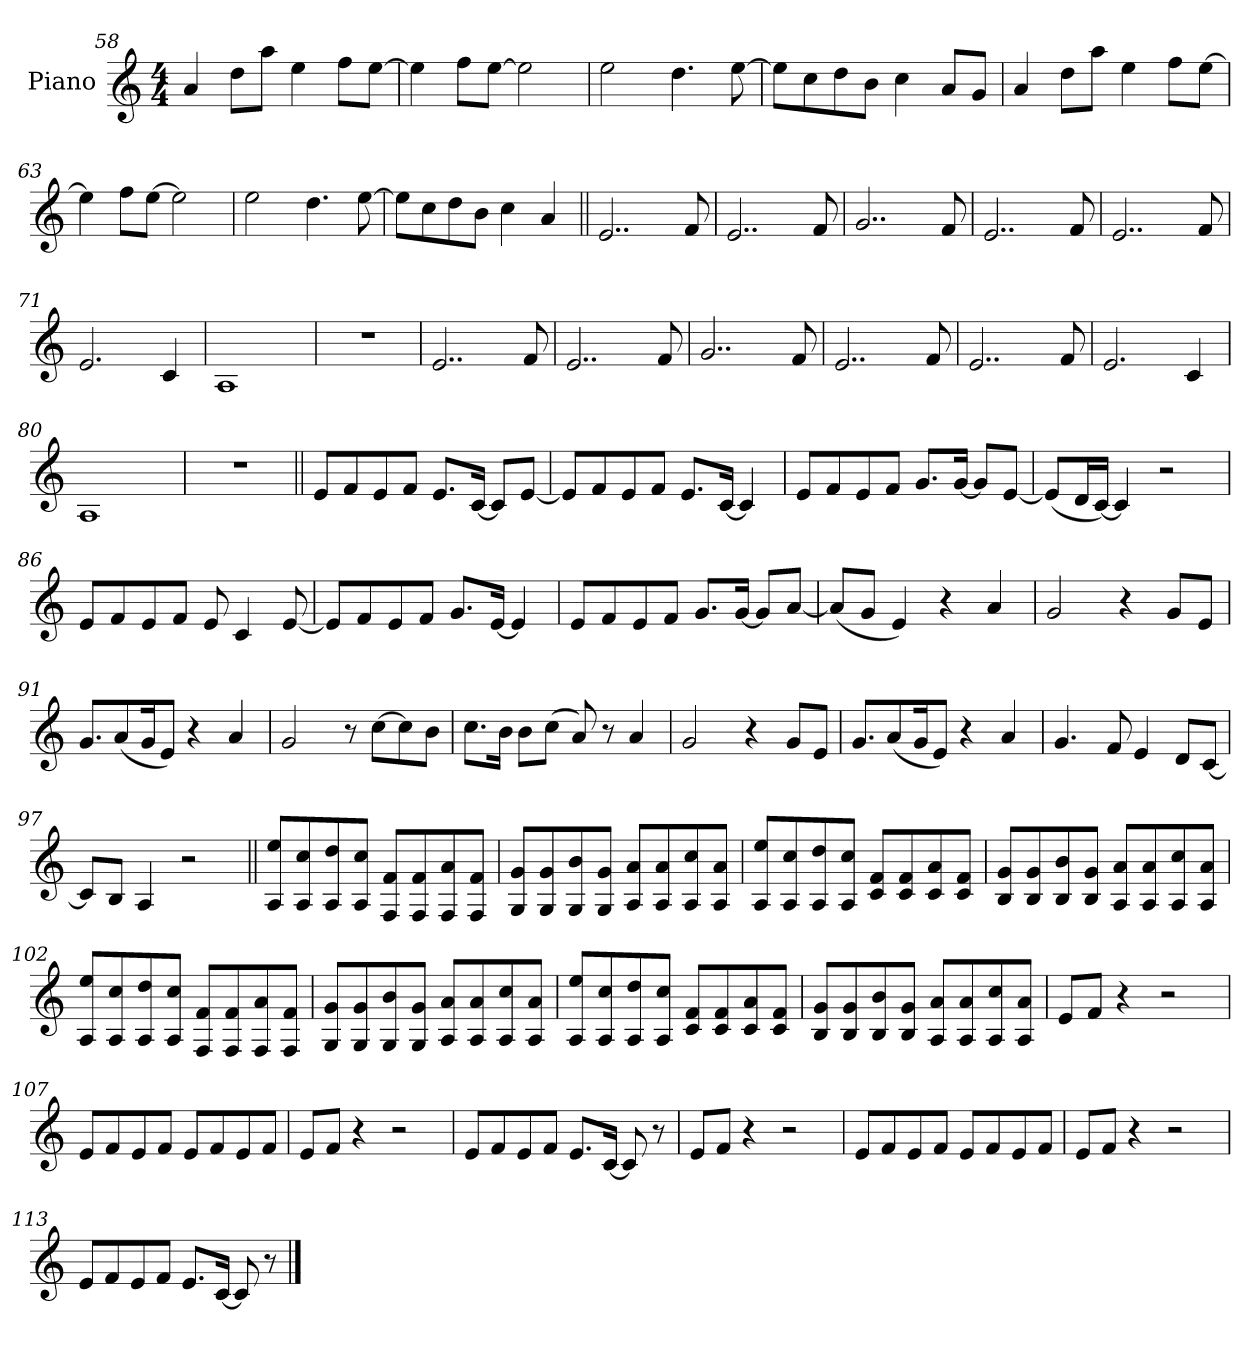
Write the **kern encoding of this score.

**kern
*part1
*staff1
*I"Piano
*I'Pno.
*clefG2
*k[]
*M4/4
=58
4a!
8dd!L
8aa!J
4ee!
8ff!L
[8ee!J
=59
4ee!]
8ff!L
[8ee!J
2ee!]
=60
2ee!
4.dd!
[8ee!
=61
8ee!L]
8cc!
8dd!
8b!J
4cc!
8a!L
8g!J
=62
4a!
8dd!L
8aa!J
4ee!
8ff!L
[8ee!J
=63
4ee!]
8ff!L
[8ee!J
2ee!]
=64
2ee!
4.dd!
[8ee!
=65
8ee!L]
8cc!
8dd!
8b!J
4cc!
4a!
=66||
2..e!
8f!
=67
2..e!
8f!
=68
2..g!
8f!
=69
2..e!
8f!
=70
2..e!
8f!
=71
2.e!
4c!
=72
1A!
=73
1r
=74
2..e!
8f!
=75
2..e!
8f!
=76
2..g!
8f!
=77
2..e!
8f!
=78
2..e!
8f!
=79
2.e!
4c!
=80
1A!
=81
1r
=82||
8eL
8f
8e
8fJ
8.eL
[16cJk
8cL]
[8eJ
=83
8eL]
8f
8e
8fJ
8.eL
[16cJk
4c]
=84
8eL
8f
8e
8fJ
8.gL
[16gJk
8gL]
[8eJ
=85
(8eL]
16dL
[16cJJ)
4c]
2r
=86
8eL
8f
8e
8fJ
8e
4c
[8e
=87
8eL]
8f
8e
8fJ
8.gL
[16eJk
4e]
=88
8eL
8f
8e
8fJ
8.gL
[16gJk
8gL]
[8aJ
=89
(8aL]
8gJ
4e)
4r
4a
=90
2g
4r
8gL
8eJ
=91
8.gL
(8a
16gK
8eJ)
4r
4a
=92
2g
8r
[8ccL
8cc]
8bJ
=93
8.ccL
16bJk
8bL
(8ccJ
8a)
8r
4a
=94
2g
4r
8gL
8eJ
=95
8.gL
(8a
16gK
8eJ)
4r
4a
=96
4.g
8f
4e
8dL
[8cJ
=97
8cL]
8BJ
4A
2r
=98||
8A! 8ee!L
8A! 8cc!
8A! 8dd!
8A! 8cc!J
8F! 8f!L
8F! 8f!
8F! 8a!
8F! 8f!J
=99
8G! 8g!L
8G! 8g!
8G! 8b!
8G! 8g!J
8A! 8a!L
8A! 8a!
8A! 8cc!
8A! 8a!J
=100
8A! 8ee!L
8A! 8cc!
8A! 8dd!
8A! 8cc!J
8c! 8f!L
8c! 8f!
8c! 8a!
8c! 8f!J
=101
8B! 8g!L
8B! 8g!
8B! 8b!
8B! 8g!J
8A! 8a!L
8A! 8a!
8A! 8cc!
8A! 8a!J
=102
8A! 8ee!L
8A! 8cc!
8A! 8dd!
8A! 8cc!J
8F! 8f!L
8F! 8f!
8F! 8a!
8F! 8f!J
=103
8G! 8g!L
8G! 8g!
8G! 8b!
8G! 8g!J
8A! 8a!L
8A! 8a!
8A! 8cc!
8A! 8a!J
=104
8A! 8ee!L
8A! 8cc!
8A! 8dd!
8A! 8cc!J
8c! 8f!L
8c! 8f!
8c! 8a!
8c! 8f!J
=105
8B! 8g!L
8B! 8g!
8B! 8b!
8B! 8g!J
8A! 8a!L
8A! 8a!
8A! 8cc!
8A! 8a!J
=106
8eL
8fJ
4r
2r
=107
8eL
8f
8e
8fJ
8eL
8f
8e
8fJ
=108
8eL
8fJ
4r
2r
=109
8eL
8f
8e
8fJ
8.eL
[16cJk
8c]
8r
=110
8eL
8fJ
4r
2r
=111
8eL
8f
8e
8fJ
8eL
8f
8e
8fJ
=112
8eL
8fJ
4r
2r
=113
8eL
8f
8e
8fJ
8.eL
[16cJk
8c]
8r
==
*-
